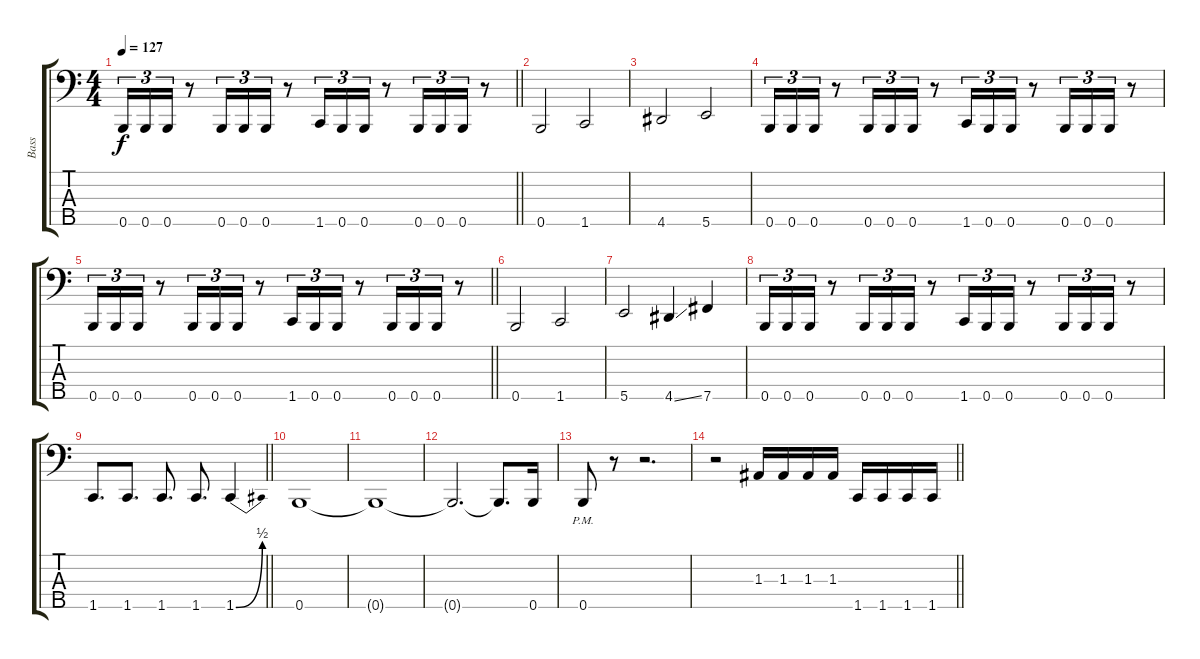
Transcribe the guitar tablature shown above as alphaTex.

\track ("Bass" "Bass") {instrument electricbassfinger}
\staff {score tabs}
\tuning (G2 D2 A1 E1 B0) {hide}
\ts (4 4)
\tempo 127
\clef f4
\barLineRight lightlight
\ks c
0.5.16{tu (3 2) dy f} 0.5.16{tu (3 2)} 0.5.16{tu (3 2)} r.8 0.5.16{tu (3 2)} 0.5.16{tu (3 2)} 0.5.16{tu (3 2)} r.8 1.5.16{tu (3 2)} 0.5.16{tu (3 2)} 0.5.16{tu (3 2)} r.8 0.5.16{tu (3 2)} 0.5.16{tu (3 2)} 0.5.16{tu (3 2)} r.8 |
0.5.2 1.5.2 |
4.5.2 5.5.2 |
0.5.16{tu (3 2)} 0.5.16{tu (3 2)} 0.5.16{tu (3 2)} r.8 0.5.16{tu (3 2)} 0.5.16{tu (3 2)} 0.5.16{tu (3 2)} r.8 1.5.16{tu (3 2)} 0.5.16{tu (3 2)} 0.5.16{tu (3 2)} r.8 0.5.16{tu (3 2)} 0.5.16{tu (3 2)} 0.5.16{tu (3 2)} r.8 |
\barLineRight lightlight
0.5.16{tu (3 2)} 0.5.16{tu (3 2)} 0.5.16{tu (3 2)} r.8 0.5.16{tu (3 2)} 0.5.16{tu (3 2)} 0.5.16{tu (3 2)} r.8 1.5.16{tu (3 2)} 0.5.16{tu (3 2)} 0.5.16{tu (3 2)} r.8 0.5.16{tu (3 2)} 0.5.16{tu (3 2)} 0.5.16{tu (3 2)} r.8 |
0.5.2 1.5.2 |
5.5.2 4.5{ss}.4 7.5.4 |
0.5.16{tu (3 2)} 0.5.16{tu (3 2)} 0.5.16{tu (3 2)} r.8 0.5.16{tu (3 2)} 0.5.16{tu (3 2)} 0.5.16{tu (3 2)} r.8 1.5.16{tu (3 2)} 0.5.16{tu (3 2)} 0.5.16{tu (3 2)} r.8 0.5.16{tu (3 2)} 0.5.16{tu (3 2)} 0.5.16{tu (3 2)} r.8 |
\barLineRight lightlight
1.5.8{d} 1.5.8{d} 1.5.8{d} 1.5.8{d} 1.5{be (bend 0 0 60 2)}.4 |
\section ("" "")
0.5.1 |
0.5{t}.1 |
0.5{t}.2{d} 0.5{t}.8{d} 0.5.16 |
0.5{pm}.8 r.8 r.2{d} |
\barLineRight lightlight
r.2 1.3.16 1.3.16 1.3.16 1.3.16 1.5.16 1.5.16 1.5.16 1.5.16
